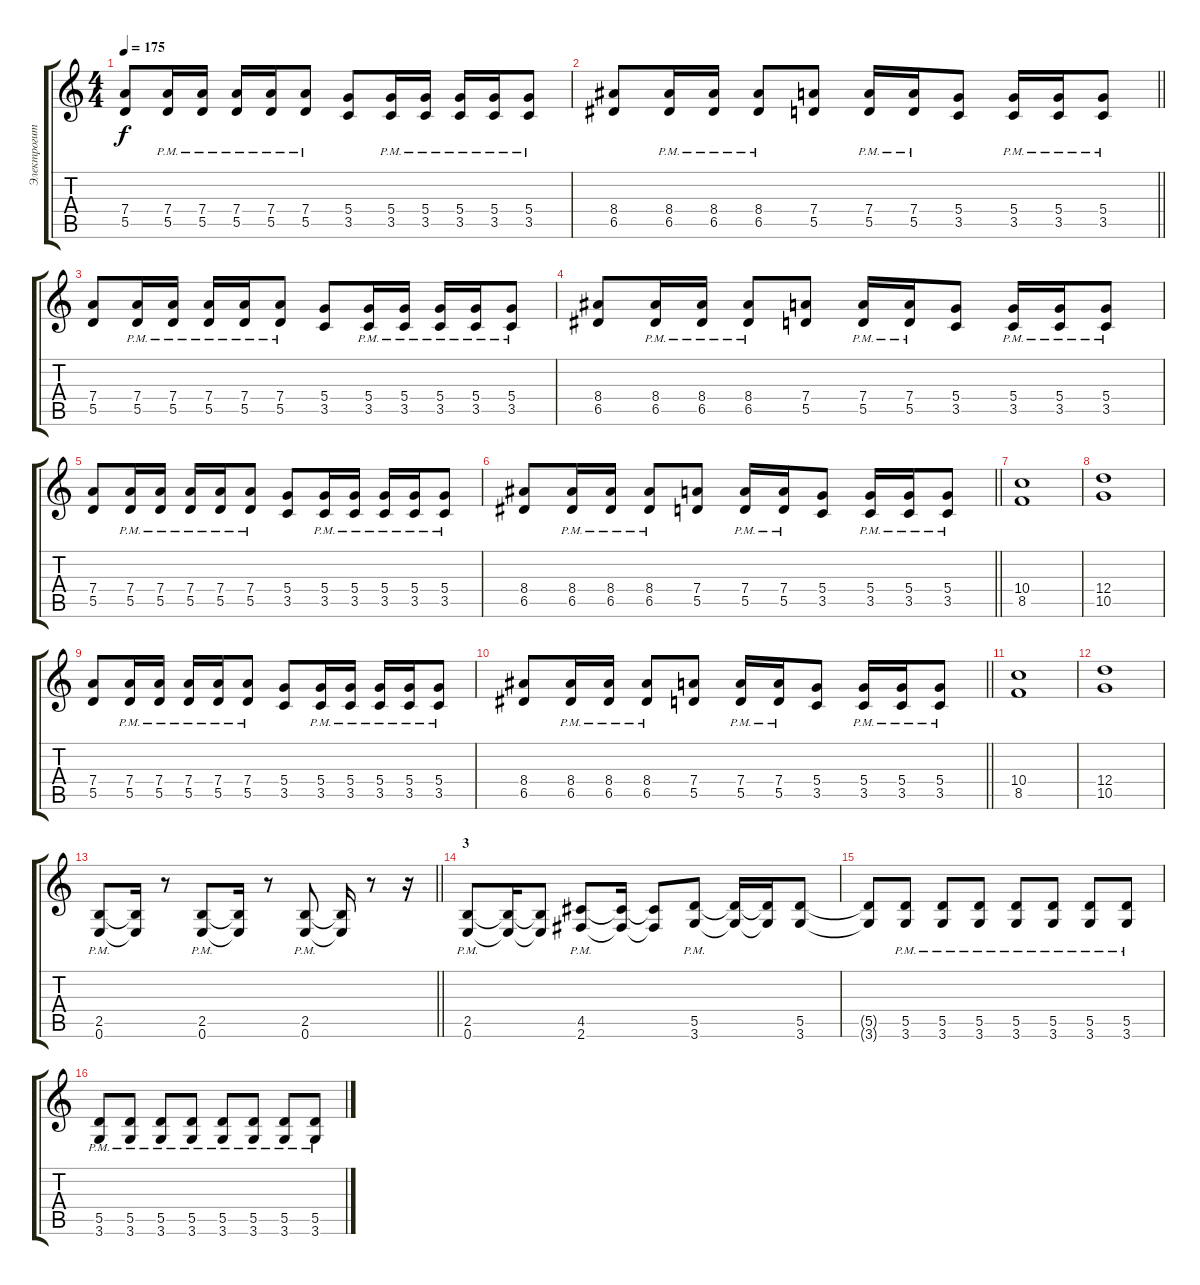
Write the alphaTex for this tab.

\track ("Электрогитара" "Электрогит") {instrument overdrivenguitar}
\staff {score tabs}
\tuning (E4 B3 G3 D3 A2 E2) {hide}
\ts (4 4)
\tempo 175
\clef g2
\ks c
(7.4 5.5).8{dy f} (7.4{pm} 5.5).16 (7.4{pm} 5.5{pm}).16 (7.4{pm} 5.5{pm}).16 (7.4{pm} 5.5{pm}).16 (7.4{pm} 5.5{pm}).8 (5.4 3.5).8 (5.4{pm} 3.5).16 (5.4{pm} 3.5{pm}).16 (5.4{pm} 3.5{pm}).16 (5.4{pm} 3.5{pm}).16 (5.4{pm} 3.5{pm}).8 |
\barLineRight lightlight
(8.4 6.5).8 (8.4{pm} 6.5).16 (8.4{pm} 6.5{pm}).16 (8.4{pm} 6.5{pm}).8 (7.4 5.5).8 (7.4{pm} 5.5).16 (7.4{pm} 5.5{pm}).16 (5.4 3.5).8 (5.4{pm} 3.5).16 (5.4{pm} 3.5{pm}).16 (5.4{pm} 3.5{pm}).8 |
(7.4 5.5).8 (7.4{pm} 5.5).16 (7.4{pm} 5.5{pm}).16 (7.4{pm} 5.5{pm}).16 (7.4{pm} 5.5{pm}).16 (7.4{pm} 5.5{pm}).8 (5.4 3.5).8 (5.4{pm} 3.5).16 (5.4{pm} 3.5{pm}).16 (5.4{pm} 3.5{pm}).16 (5.4{pm} 3.5{pm}).16 (5.4{pm} 3.5{pm}).8 |
(8.4 6.5).8 (8.4{pm} 6.5).16 (8.4{pm} 6.5{pm}).16 (8.4{pm} 6.5{pm}).8 (7.4 5.5).8 (7.4{pm} 5.5).16 (7.4{pm} 5.5{pm}).16 (5.4 3.5).8 (5.4{pm} 3.5).16 (5.4{pm} 3.5{pm}).16 (5.4{pm} 3.5{pm}).8 |
(7.4 5.5).8 (7.4{pm} 5.5).16 (7.4{pm} 5.5{pm}).16 (7.4{pm} 5.5{pm}).16 (7.4{pm} 5.5{pm}).16 (7.4{pm} 5.5{pm}).8 (5.4 3.5).8 (5.4{pm} 3.5).16 (5.4{pm} 3.5{pm}).16 (5.4{pm} 3.5{pm}).16 (5.4{pm} 3.5{pm}).16 (5.4{pm} 3.5{pm}).8 |
\barLineRight lightlight
(8.4 6.5).8 (8.4{pm} 6.5).16 (8.4{pm} 6.5{pm}).16 (8.4{pm} 6.5{pm}).8 (7.4 5.5).8 (7.4{pm} 5.5).16 (7.4{pm} 5.5{pm}).16 (5.4 3.5).8 (5.4{pm} 3.5).16 (5.4{pm} 3.5{pm}).16 (5.4{pm} 3.5{pm}).8 |
(10.4 8.5).1 |
(12.4 10.5).1 |
(7.4 5.5).8 (7.4{pm} 5.5).16 (7.4{pm} 5.5{pm}).16 (7.4{pm} 5.5{pm}).16 (7.4{pm} 5.5{pm}).16 (7.4{pm} 5.5{pm}).8 (5.4 3.5).8 (5.4{pm} 3.5).16 (5.4{pm} 3.5{pm}).16 (5.4{pm} 3.5{pm}).16 (5.4{pm} 3.5{pm}).16 (5.4{pm} 3.5{pm}).8 |
\barLineRight lightlight
(8.4 6.5).8 (8.4{pm} 6.5).16 (8.4{pm} 6.5{pm}).16 (8.4{pm} 6.5{pm}).8 (7.4 5.5).8 (7.4{pm} 5.5).16 (7.4{pm} 5.5{pm}).16 (5.4 3.5).8 (5.4{pm} 3.5).16 (5.4{pm} 3.5{pm}).16 (5.4{pm} 3.5{pm}).8 |
(10.4 8.5).1 |
(12.4 10.5).1 |
\barLineRight lightlight
(2.5{pm} 0.6{pm}).8 (2.5{t} 0.6{t}).16 r.8 (2.5{pm} 0.6{pm}).8 (2.5{t} 0.6{t}).16 r.8 (2.5{pm} 0.6{pm}).8 (2.5{t} 0.6{t}).16 r.8 r.16 |
\section ("" "3")
(2.5{pm} 0.6{pm}).8 (2.5{t} 0.6{t}).16 (2.5{t} 0.6{t}).8 (4.5{pm} 2.6{pm}).8 (4.5{t} 2.6{t}).16 (4.5{t} 2.6{t}).8 (5.5{pm} 3.6{pm}).8 (5.5{t} 3.6{t}).16 (5.5{t} 3.6{t}).16 (5.5 3.6).8 |
(5.5{t} 3.6{t}).8 (5.5{pm} 3.6{pm}).8 (5.5{pm} 3.6{pm}).8 (5.5{pm} 3.6{pm}).8 (5.5{pm} 3.6{pm}).8 (5.5{pm} 3.6{pm}).8 (5.5{pm} 3.6{pm}).8 (5.5{pm} 3.6{pm}).8 |
(5.5{pm} 3.6{pm}).8 (5.5{pm} 3.6{pm}).8 (5.5{pm} 3.6{pm}).8 (5.5{pm} 3.6{pm}).8 (5.5{pm} 3.6{pm}).8 (5.5{pm} 3.6{pm}).8 (5.5{pm} 3.6{pm}).8 (5.5{pm} 3.6{pm}).8
